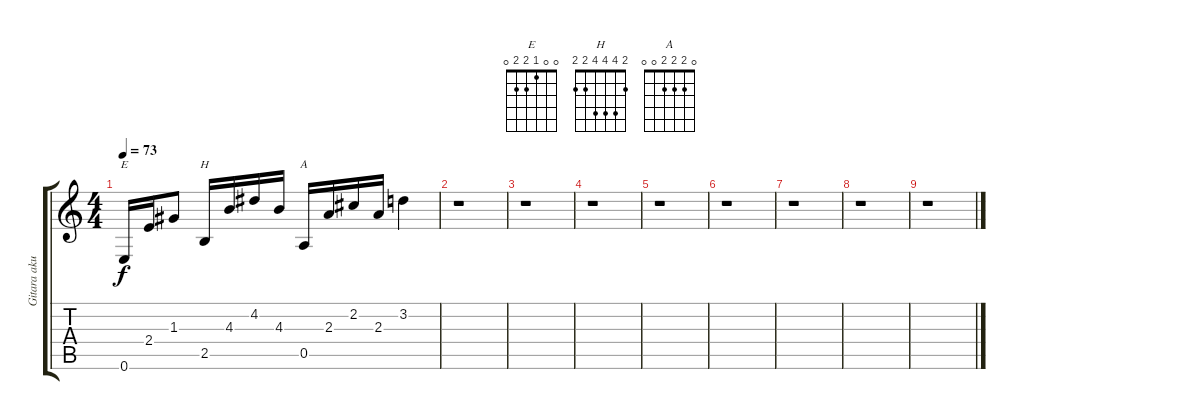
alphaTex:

\track ("Gitara akustyczna" "Gitara aku") {instrument electricguitarclean}
\staff {score tabs}
\tuning (E4 B3 G3 D3 A2 E2) {hide}
\chord ("E" 0 0 1 2 2 0)
\chord ("H" 2 4 4 4 2 2)
\chord ("A" 0 2 2 2 0 0)
\ts (4 4)
\tempo 73
\clef g2
\ks c
0.6.16{ch "E" dy f} 2.4.16 1.3.8 2.5.16{ch "H"} 4.3.16 4.2.16 4.3.16 0.5.16{ch "A"} 2.3.16 2.2.16 2.3.16 3.2.4 |
r.1 |
r.1 |
r.1 |
r.1 |
r.1 |
r.1 |
r.1 |
r.1
